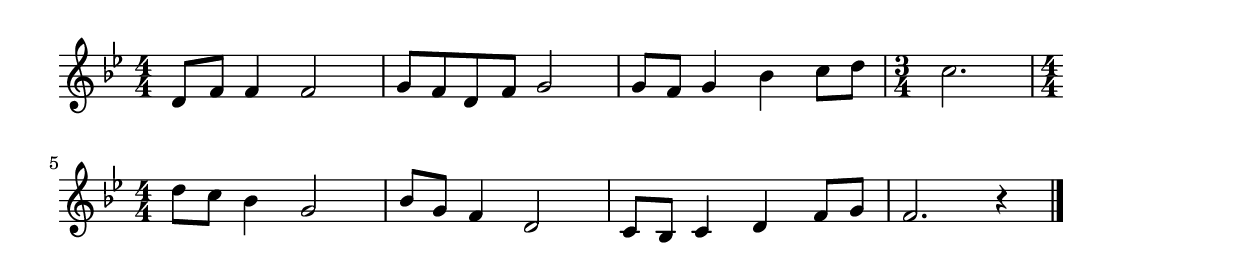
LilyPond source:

\version "2.18.2"
% 酋長の娘(わたしのらばさん)

\score {

  \layout {
    line-width = #170
    indent = 0\mm
  }

  \relative c' {
    \time 4/4
    \key bes \major
    \numericTimeSignature
    d8 f f4 f2 |
    g8 f d f g2 |
    g8 f g4 bes c8 d |
    \time 3/4
    c2. |
    \break
    \time 4/4
    d8 c bes4 g2 |
    bes8 g f4 d2 |
    c8 bes c4 d f8 g8 |
    f2. r4 |
    \bar "|."
  }
  \midi {}
}